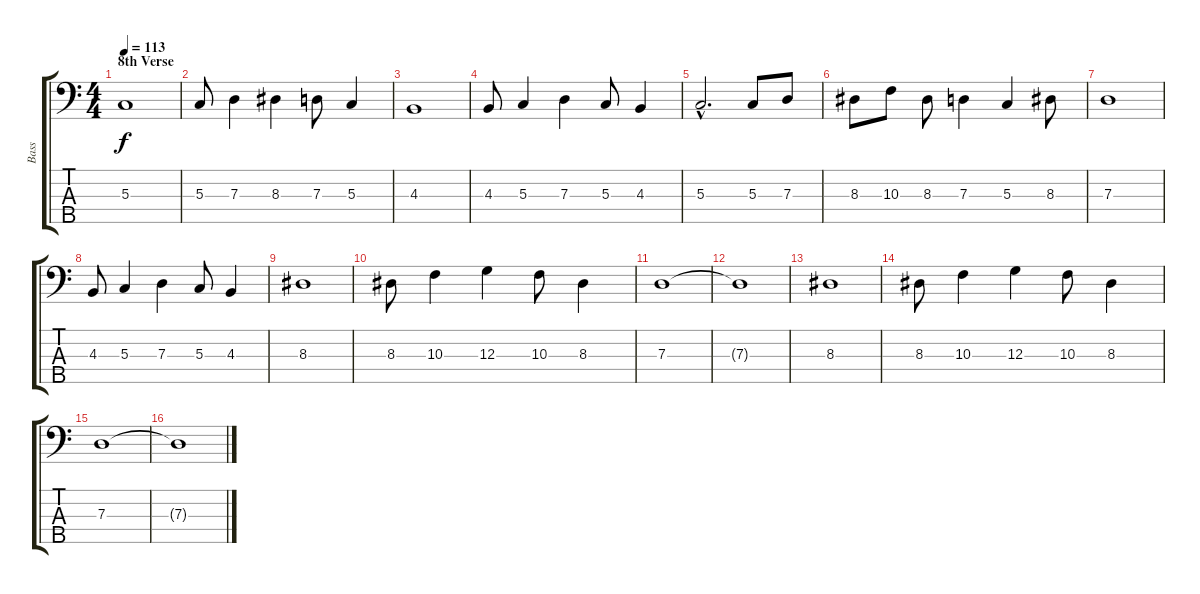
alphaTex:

\track ("Bass" "Bass") {instrument electricbassfinger}
\staff {score tabs}
\tuning (F2 C2 G1 D1 A0) {hide}
\ts (4 4)
\section ("" "8th Verse")
\tempo 113
\clef f4
\ks c
5.3.1{dy f} |
5.3.8 7.3.4 8.3.4 7.3.8 5.3.4 |
4.3.1 |
4.3.8 5.3.4 7.3.4 5.3.8 4.3.4 |
5.3{hac}.2{d} 5.3.8 7.3.8 |
8.3.8 10.3.8 8.3.8 7.3.4 5.3.4 8.3.8 |
7.3.1 |
4.3.8 5.3.4 7.3.4 5.3.8 4.3.4 |
8.3.1 |
8.3.8 10.3.4 12.3.4 10.3.8 8.3.4 |
7.3.1 |
7.3{t}.1 |
8.3.1 |
8.3.8 10.3.4 12.3.4 10.3.8 8.3.4 |
7.3.1 |
7.3{t}.1
